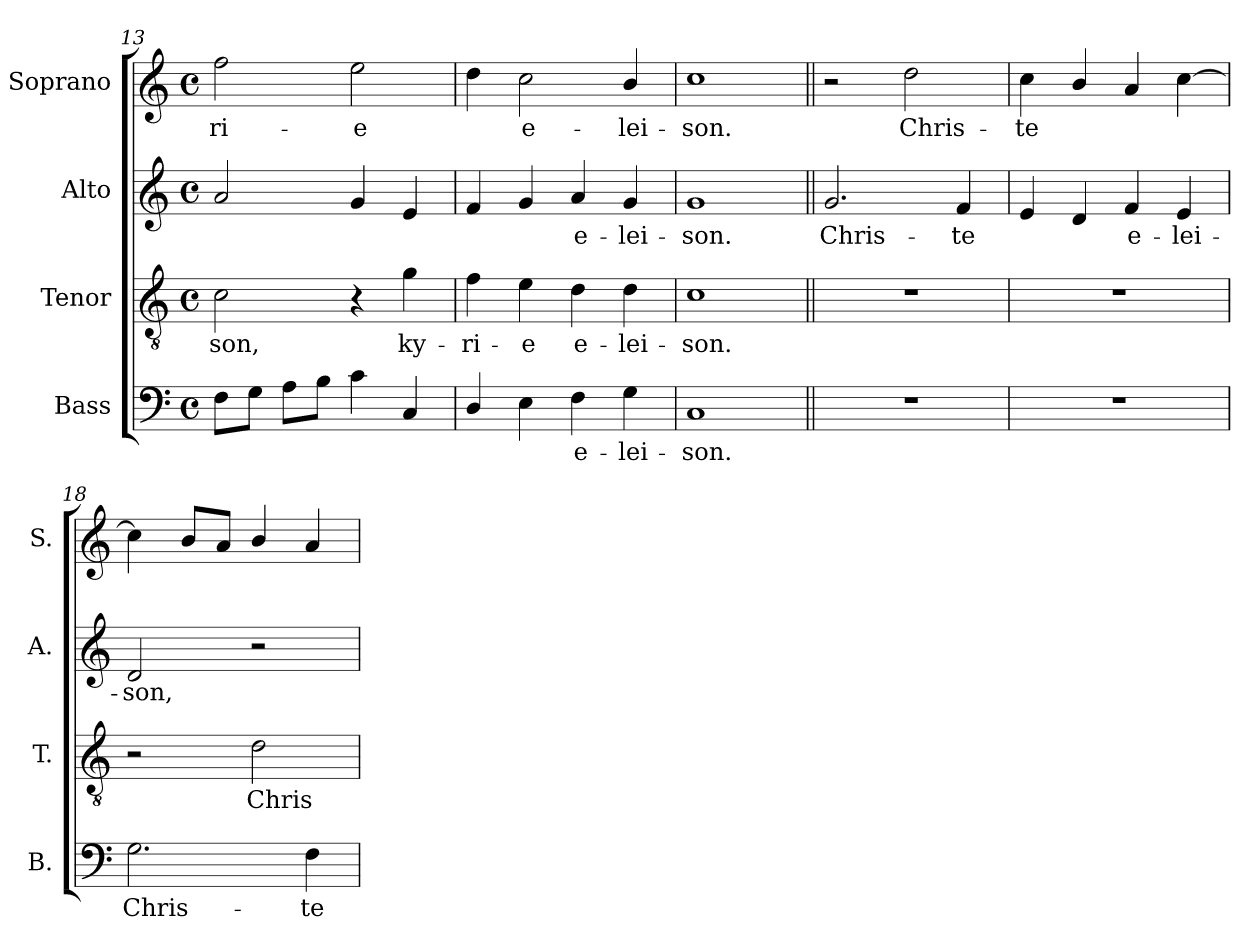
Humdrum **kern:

**kern	**text	**kern	**text	**kern	**text	**kern	**text
*part4	*part4	*part3	*part3	*part2	*part2	*part1	*part1
*staff4	*staff4	*staff3	*staff3	*staff2	*staff2	*staff1	*staff1
*I"Bass	*	*I"Tenor	*	*I"Alto	*	*I"Soprano	*
*I'B.	*	*I'T.	*	*I'A.	*	*I'S.	*
*clefF4	*	*clefGv2	*	*clefG2	*	*clefG2	*
*	*	*ITrd7c12	*	*	*	*	*
*k[]	*	*k[]	*	*k[]	*	*k[]	*
*C:	*	*C:	*	*C:	*	*C:	*
*M4/4	*	*M4/4	*	*M4/4	*	*M4/4	*
*met(c)	*	*met(c)	*	*met(c)	*	*met(c)	*
=13	=13	=13	=13	=13	=13	=13	=13
!	!	!	!LO:LY:b:color=#000000	!	!	!	!
!	!	!	!	!	!	!	!LO:LY:b:color=#000000
8Fi\L	.	2Ci\	-son,	2ai/	.	2ffi\	-ri-
8Gi\J	.	.	.	.	.	.	.
8Ai\L	.	.	.	.	.	.	.
8Bi\J	.	.	.	.	.	.	.
!	!	!	!	!	!	!	!LO:LY:b:color=#000000
4ci\	.	4r	.	4gi/	.	2eei\	-e
!	!	!	!LO:LY:b:color=#000000	!	!	!	!
4Ci/	.	4Gi\	ky-	4ei/	.	.	.
=14	=14	=14	=14	=14	=14	=14	=14
!	!	!	!LO:LY:b:color=#000000	!	!	!	!
4Di/	.	4Fi\	-ri-	4fi/	.	4ddi\	.
!	!	!	!LO:LY:b:color=#000000	!	!	!	!
!	!	!	!	!	!	!	!LO:LY:b:color=#000000
4Ei\	.	4Ei\	-e	4gi/	.	2cci\	e-
!	!LO:LY:b:color=#000000	!	!	!	!	!	!
!	!	!	!LO:LY:b:color=#000000	!	!	!	!
!	!	!	!	!	!LO:LY:b:color=#000000	!	!
4Fi\	e-	4Di\	e-	4ai/	e-	.	.
!	!LO:LY:b:color=#000000	!	!	!	!	!	!
!	!	!	!LO:LY:b:color=#000000	!	!	!	!
!	!	!	!	!	!LO:LY:b:color=#000000	!	!
!	!	!	!	!	!	!	!LO:LY:b:color=#000000
4Gi\	-lei-	4Di\	-lei-	4gi/	-lei-	4bi/	-lei-
=15	=15	=15	=15	=15	=15	=15	=15
!	!LO:LY:b:color=#000000	!	!	!	!	!	!
!	!	!	!LO:LY:b:color=#000000	!	!	!	!
!	!	!	!	!	!LO:LY:b:color=#000000	!	!
!	!	!	!	!	!	!	!LO:LY:b:color=#000000
1Ci	-son.	1Ci	-son.	1gi	-son.	1cci	-son.
!!LO:LB:g=z
=16||	=16||	=16||	=16||	=16||	=16||	=16||	=16||
!	!	!	!	!	!LO:LY:b:color=#000000	!	!
1r	.	1r	.	2.gi/	Chris-	2r	.
!	!	!	!	!	!	!	!LO:LY:b:color=#000000
.	.	.	.	.	.	2ddi\	Chris-
!	!	!	!	!	!LO:LY:b:color=#000000	!	!
.	.	.	.	4fi/	-te	.	.
=17	=17	=17	=17	=17	=17	=17	=17
!	!	!	!	!	!	!	!LO:LY:b:color=#000000
1r	.	1r	.	4ei/	.	4cci\	-te
.	.	.	.	4di/	.	4bi/	.
!	!	!	!	!	!LO:LY:b:color=#000000	!	!
.	.	.	.	4fi/	e-	4ai/	.
!	!	!	!	!	!LO:LY:b:color=#000000	!	!
.	.	.	.	4ei/	-lei-	[4cci\	.
=18	=18	=18	=18	=18	=18	=18	=18
!	!LO:LY:b:color=#000000	!	!	!	!	!	!
!	!	!	!	!	!LO:LY:b:color=#000000	!	!
2.Gi\	Chris-	2r	.	2di/	-son,	4cci\]	.
.	.	.	.	.	.	8bi/L	.
.	.	.	.	.	.	8ai/J	.
!	!	!	!LO:LY:b:color=#000000	!	!	!	!
.	.	2Di\	Chris-	2r	.	4bi/	.
!	!LO:LY:b:color=#000000	!	!	!	!	!	!
4Fi\	-te	.	.	.	.	4ai/	.
=	=	=	=	=	=	=	=
*-	*-	*-	*-	*-	*-	*-	*-
